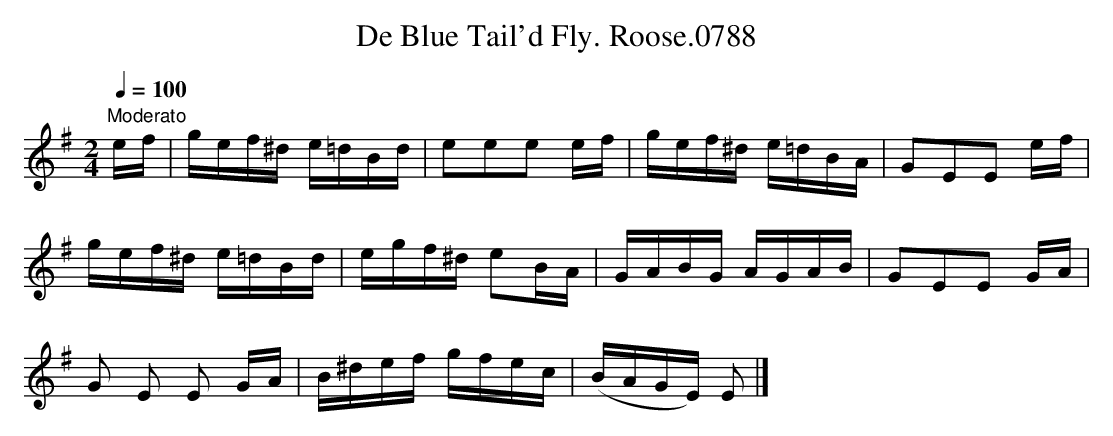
X:1
T:De Blue Tail'd Fly. Roose.0788
M:2/4
L:1/16
Q:1/4=100
K:Em
"Moderato"ef | gef^d e=dBd | e2e2e2 ef | gef^d e=dBA | G2E2E2 ef|
gef^d e=dBd | egf^d e2BA | GABG AGAB | G2E2E2 GA |
G2 E2 E2 GA | B^def gfec | (BAGE) E2 |]
